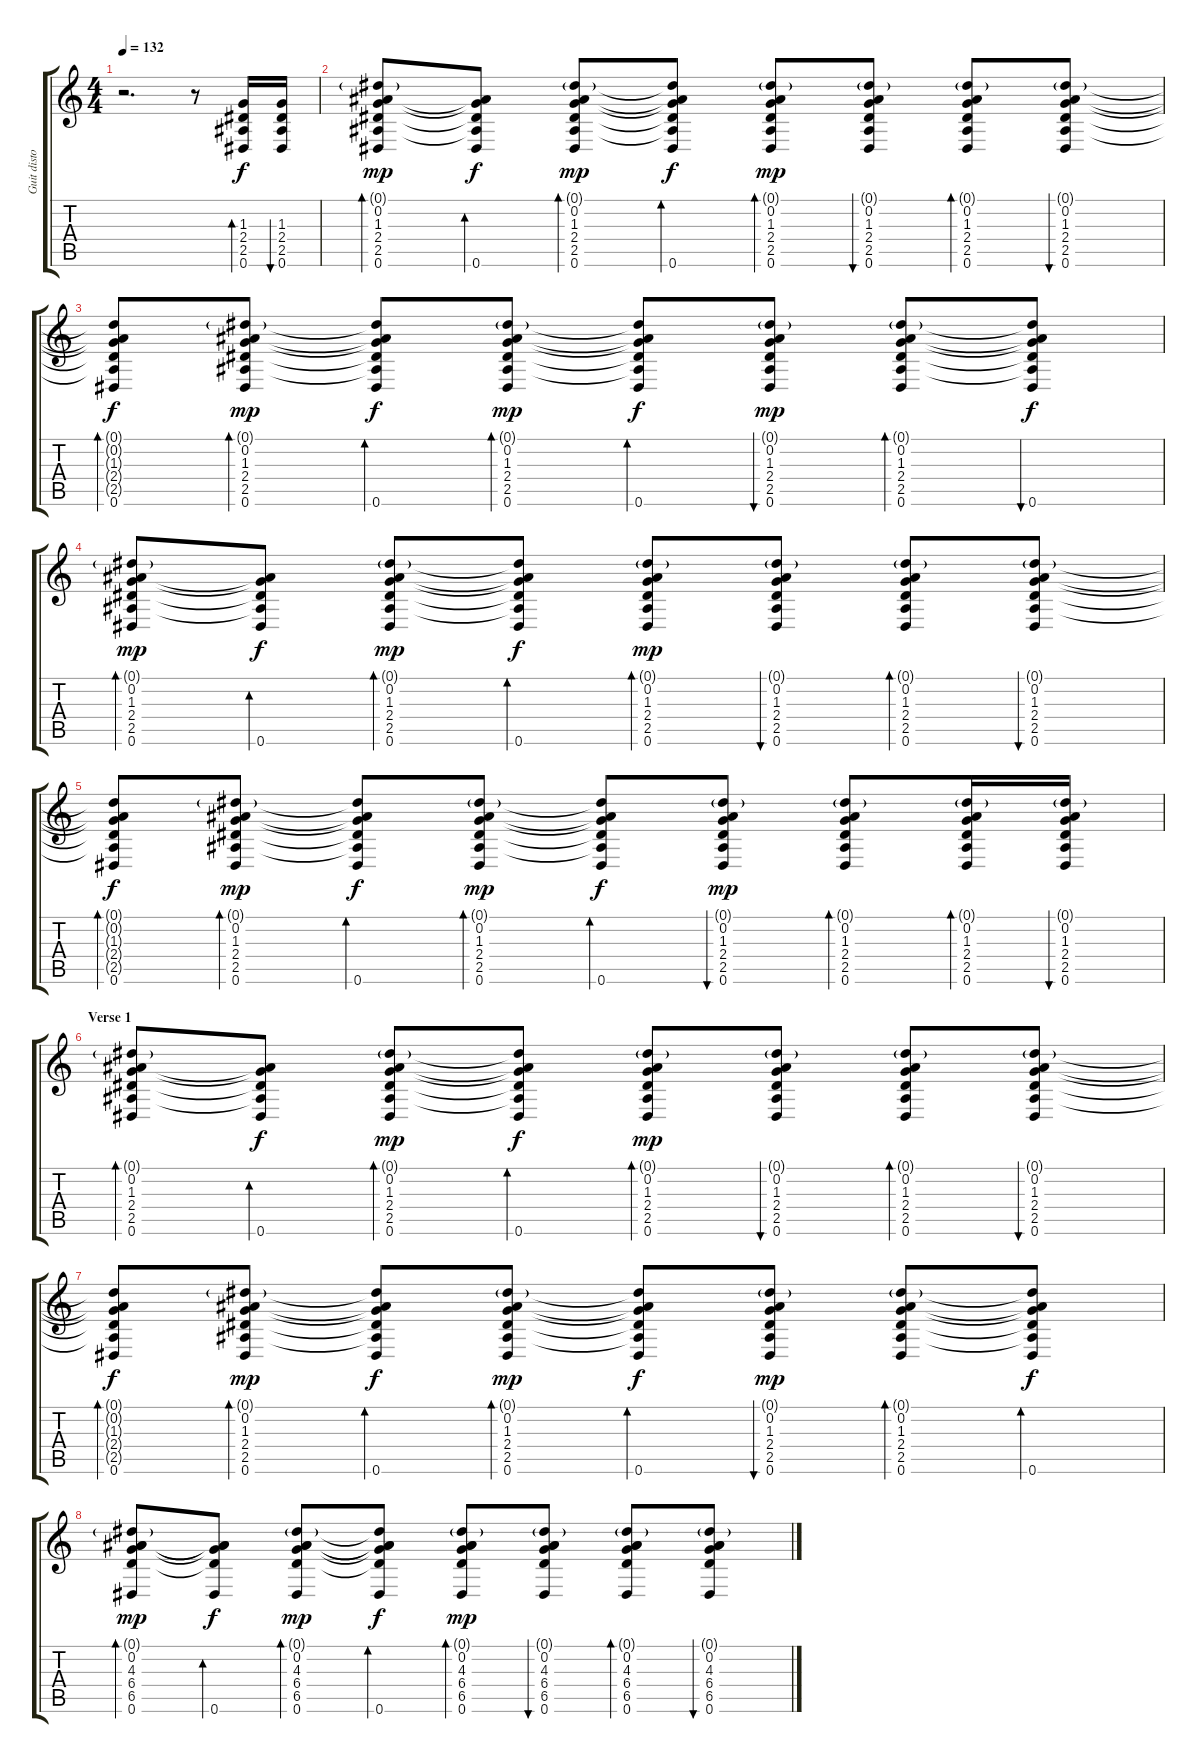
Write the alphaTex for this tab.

\track ("Guit distor Eb" "Guit disto") {instrument overdrivenguitar}
\staff {score tabs}
\tuning (Eb4 Bb3 Gb3 Db3 Ab2 Eb2) {hide}
\ts (4 4)
\tempo 132
\clef g2
\ks c
r.2{d dy f instrument overdrivenguitar} r.8 (1.3 2.4 2.5 0.6).16{bd 60} (1.3 2.4 2.5 0.6).16{bu 60} |
(0.1{g} 0.2 1.3 2.4 2.5 0.6).8{bd 30 dy mp} (0.2{t} 1.3{t} 2.4{t} 2.5{t} 0.6).8{bd 30 dy f} (0.1{g} 0.2 1.3 2.4 2.5 0.6).8{bd 30 dy mp} (0.1{t} 0.2{t} 1.3{t} 2.4{t} 2.5{t} 0.6).8{bd 30 dy f} (0.1{g} 0.2 1.3 2.4 2.5 0.6).8{bd 30 dy mp} (0.1{g} 0.2 1.3 2.4 2.5 0.6).8{bu 30} (0.1{g} 0.2 1.3 2.4 2.5 0.6).8{bd 30} (0.1{g} 0.2 1.3 2.4 2.5 0.6).8{bu 30} |
(0.1{t} 0.2{t} 1.3{t} 2.4{t} 2.5{t} 0.6).8{bd 30 dy f} (0.1{g} 0.2 1.3 2.4 2.5 0.6).8{bd 30 dy mp} (0.1{t} 0.2{t} 1.3{t} 2.4{t} 2.5{t} 0.6).8{bd 30 dy f} (0.1{g} 0.2 1.3 2.4 2.5 0.6).8{bd 30 dy mp} (0.1{t} 0.2{t} 1.3{t} 2.4{t} 2.5{t} 0.6).8{bd 30 dy f} (0.1{g} 0.2 1.3 2.4 2.5 0.6).8{bu 30 dy mp} (0.1{g} 0.2 1.3 2.4 2.5 0.6).8{bd 30} (0.1{t} 0.2{t} 1.3{t} 2.4{t} 2.5{t} 0.6).8{bu 30 dy f} |
(0.1{g} 0.2 1.3 2.4 2.5 0.6).8{bd 30 dy mp} (0.2{t} 1.3{t} 2.4{t} 2.5{t} 0.6).8{bd 30 dy f} (0.1{g} 0.2 1.3 2.4 2.5 0.6).8{bd 30 dy mp} (0.1{t} 0.2{t} 1.3{t} 2.4{t} 2.5{t} 0.6).8{bd 30 dy f} (0.1{g} 0.2 1.3 2.4 2.5 0.6).8{bd 30 dy mp} (0.1{g} 0.2 1.3 2.4 2.5 0.6).8{bu 30} (0.1{g} 0.2 1.3 2.4 2.5 0.6).8{bd 30} (0.1{g} 0.2 1.3 2.4 2.5 0.6).8{bu 30} |
(0.1{t} 0.2{t} 1.3{t} 2.4{t} 2.5{t} 0.6).8{bd 30 dy f} (0.1{g} 0.2 1.3 2.4 2.5 0.6).8{bd 30 dy mp} (0.1{t} 0.2{t} 1.3{t} 2.4{t} 2.5{t} 0.6).8{bd 30 dy f} (0.1{g} 0.2 1.3 2.4 2.5 0.6).8{bd 30 dy mp} (0.1{t} 0.2{t} 1.3{t} 2.4{t} 2.5{t} 0.6).8{bd 30 dy f} (0.1{g} 0.2 1.3 2.4 2.5 0.6).8{bu 30 dy mp} (0.1{g} 0.2 1.3 2.4 2.5 0.6).8{bd 30} (0.1{g} 0.2 1.3 2.4 2.5 0.6).16{bd 30} (0.1{g} 0.2 1.3 2.4 2.5 0.6).16{bu 30} |
\section ("" "Verse 1")
(0.1{g} 0.2 1.3 2.4 2.5 0.6).8{bd 30} (0.2{t} 1.3{t} 2.4{t} 2.5{t} 0.6).8{bd 30 dy f} (0.1{g} 0.2 1.3 2.4 2.5 0.6).8{bd 30 dy mp} (0.1{t} 0.2{t} 1.3{t} 2.4{t} 2.5{t} 0.6).8{bd 30 dy f} (0.1{g} 0.2 1.3 2.4 2.5 0.6).8{bd 30 dy mp} (0.1{g} 0.2 1.3 2.4 2.5 0.6).8{bu 30} (0.1{g} 0.2 1.3 2.4 2.5 0.6).8{bd 30} (0.1{g} 0.2 1.3 2.4 2.5 0.6).8{bu 30} |
(0.1{t} 0.2{t} 1.3{t} 2.4{t} 2.5{t} 0.6).8{bd 30 dy f} (0.1{g} 0.2 1.3 2.4 2.5 0.6).8{bd 30 dy mp} (0.1{t} 0.2{t} 1.3{t} 2.4{t} 2.5{t} 0.6).8{bd 30 dy f} (0.1{g} 0.2 1.3 2.4 2.5 0.6).8{bd 30 dy mp} (0.1{t} 0.2{t} 1.3{t} 2.4{t} 2.5{t} 0.6).8{bd 30 dy f} (0.1{g} 0.2 1.3 2.4 2.5 0.6).8{bu 30 dy mp} (0.1{g} 0.2 1.3 2.4 2.5 0.6).8{bd 30} (0.1{t} 0.2{t} 1.3{t} 2.4{t} 2.5{t} 0.6).8{bd 30 dy f} |
(0.1{g} 0.2 4.3 6.4 6.5 0.6).8{bd 30 dy mp} (0.2{t} 4.3{t} 6.4{t} 6.5{t} 0.6).8{bd 30 dy f} (0.1{g} 0.2 4.3 6.4 6.5 0.6).8{bd 30 dy mp} (0.1{t} 0.2{t} 4.3{t} 6.4{t} 6.5{t} 0.6).8{bd 30 dy f} (0.1{g} 0.2 4.3 6.4 6.5 0.6).8{bd 30 dy mp} (0.1{g} 0.2 4.3 6.4 6.5 0.6).8{bu 30} (0.1{g} 0.2 4.3 6.4 6.5 0.6).8{bd 30} (0.1{g} 0.2 4.3 6.4 6.5 0.6).8{bu 30}
